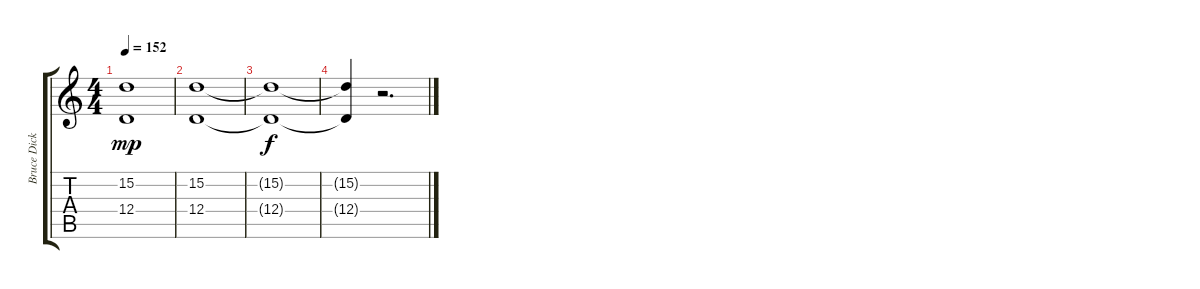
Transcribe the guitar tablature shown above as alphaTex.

\track ("Bruce Dickinson" "Bruce Dick") {instrument lead2sawtooth}
\staff {score tabs}
\tuning (E4 B3 G3 D3 A2 E2) {hide}
\ts (4 4)
\tempo 152
\clef g2
\ks c
(15.2 12.4).1{dy mp} |
(15.2 12.4).1 |
(15.2{t} 12.4{t}).1{dy f} |
(15.2{t} 12.4{t}).4 r.2{d}
